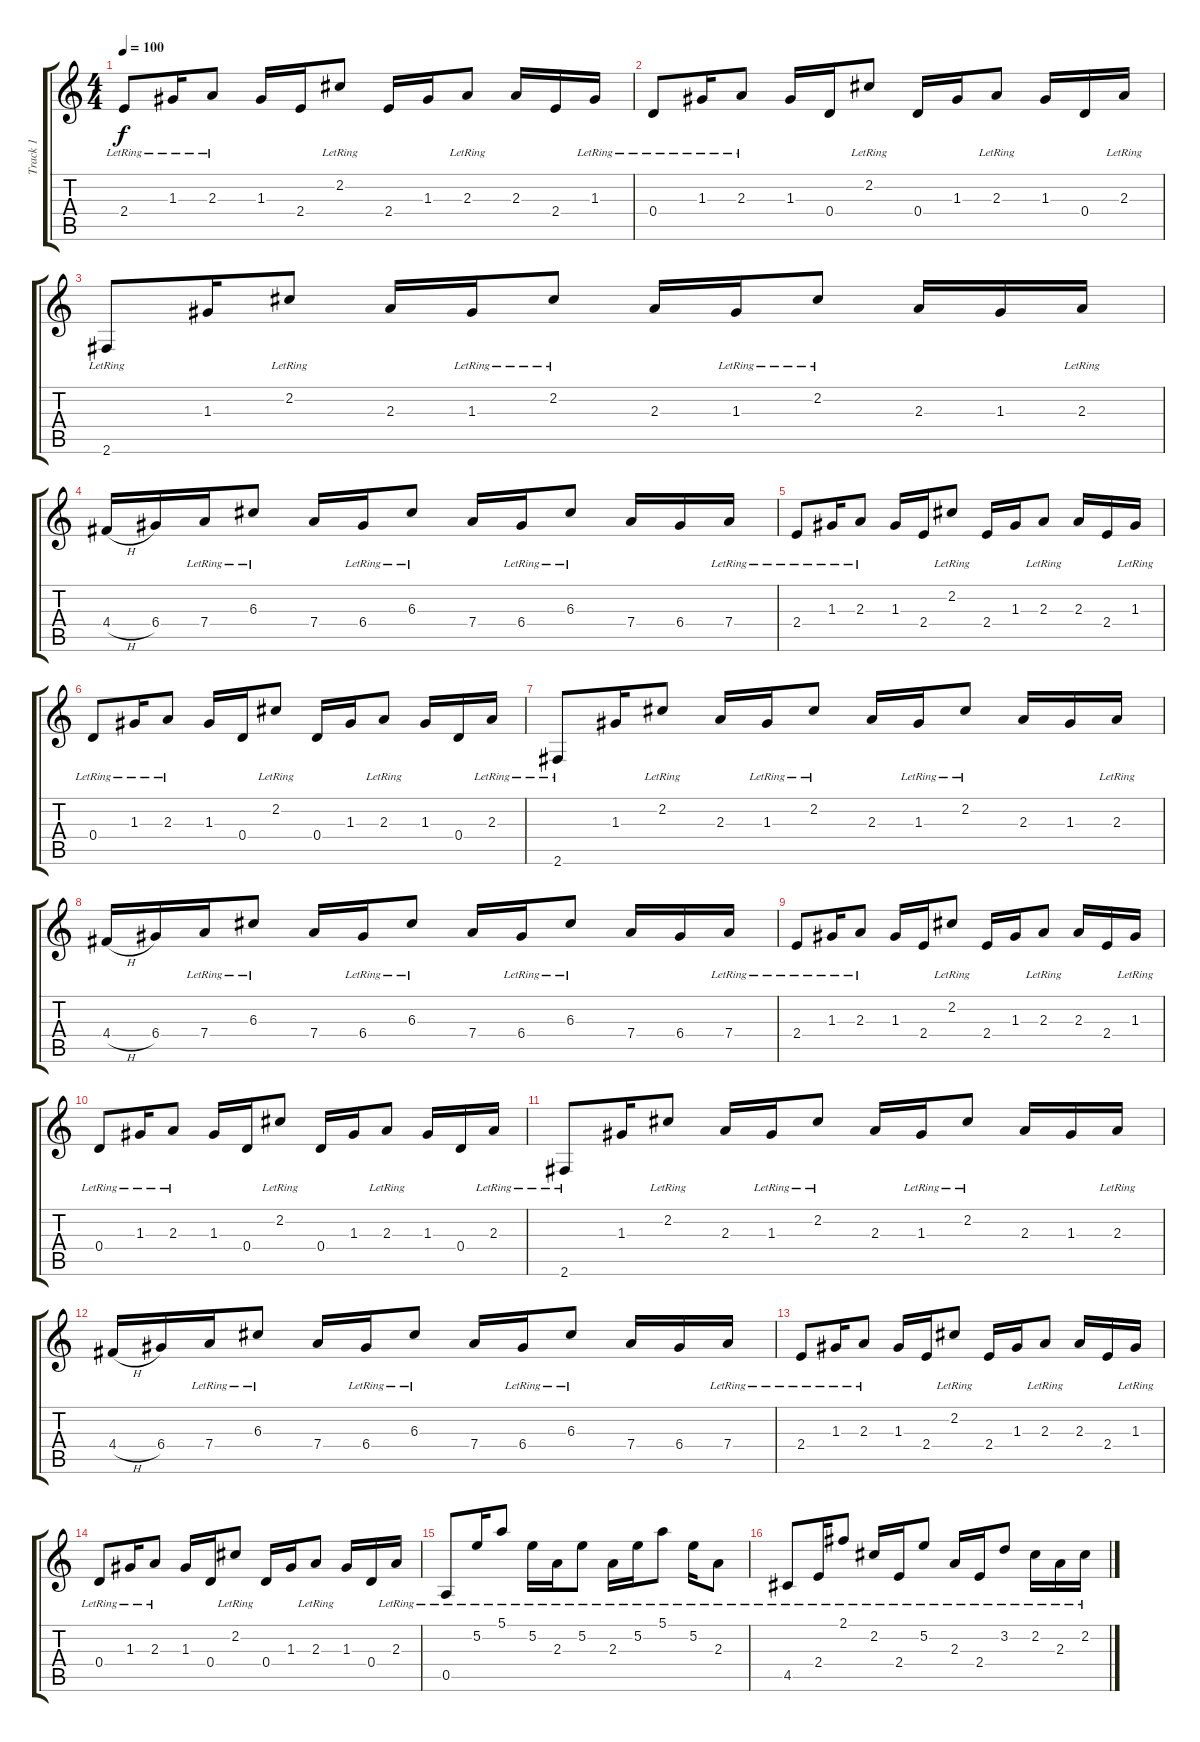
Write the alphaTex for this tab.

\track ("Track 1" "Track 1") {instrument acousticguitarnylon}
\staff {score tabs}
\tuning (E4 B3 G3 D3 A2 E2) {hide}
\ts (4 4)
\tempo 100
\clef g2
\ks c
2.4{lr}.8{dy f} 1.3{lr}.16 2.3{lr}.8 1.3.16 2.4.16 2.2{lr}.8 2.4.16 1.3.16 2.3{lr}.8 2.3.16 2.4.16 1.3{lr}.16 |
0.4{lr}.8 1.3{lr}.16 2.3{lr}.8 1.3.16 0.4.16 2.2{lr}.8 0.4.16 1.3.16 2.3{lr}.8 1.3.16 0.4.16 2.3{lr}.16 |
2.6{lr}.8 1.3.16 2.2{lr}.8 2.3.16 1.3{lr}.16 2.2{lr}.8 2.3.16 1.3{lr}.16 2.2{lr}.8 2.3.16 1.3.16 2.3{lr}.16 |
4.4{h}.16 6.4.16 7.4{lr}.16 6.3{lr}.8 7.4.16 6.4{lr}.16 6.3{lr}.8 7.4.16 6.4{lr}.16 6.3{lr}.8 7.4.16 6.4.16 7.4{lr}.16 |
2.4{lr}.8 1.3{lr}.16 2.3{lr}.8 1.3.16 2.4.16 2.2{lr}.8 2.4.16 1.3.16 2.3{lr}.8 2.3.16 2.4.16 1.3{lr}.16 |
0.4{lr}.8 1.3{lr}.16 2.3{lr}.8 1.3.16 0.4.16 2.2{lr}.8 0.4.16 1.3.16 2.3{lr}.8 1.3.16 0.4.16 2.3{lr}.16 |
2.6{lr}.8 1.3.16 2.2{lr}.8 2.3.16 1.3{lr}.16 2.2{lr}.8 2.3.16 1.3{lr}.16 2.2{lr}.8 2.3.16 1.3.16 2.3{lr}.16 |
4.4{h}.16 6.4.16 7.4{lr}.16 6.3{lr}.8 7.4.16 6.4{lr}.16 6.3{lr}.8 7.4.16 6.4{lr}.16 6.3{lr}.8 7.4.16 6.4.16 7.4{lr}.16 |
2.4{lr}.8 1.3{lr}.16 2.3{lr}.8 1.3.16 2.4.16 2.2{lr}.8 2.4.16 1.3.16 2.3{lr}.8 2.3.16 2.4.16 1.3{lr}.16 |
0.4{lr}.8 1.3{lr}.16 2.3{lr}.8 1.3.16 0.4.16 2.2{lr}.8 0.4.16 1.3.16 2.3{lr}.8 1.3.16 0.4.16 2.3{lr}.16 |
2.6{lr}.8 1.3.16 2.2{lr}.8 2.3.16 1.3{lr}.16 2.2{lr}.8 2.3.16 1.3{lr}.16 2.2{lr}.8 2.3.16 1.3.16 2.3{lr}.16 |
4.4{h}.16 6.4.16 7.4{lr}.16 6.3{lr}.8 7.4.16 6.4{lr}.16 6.3{lr}.8 7.4.16 6.4{lr}.16 6.3{lr}.8 7.4.16 6.4.16 7.4{lr}.16 |
2.4{lr}.8 1.3{lr}.16 2.3{lr}.8 1.3.16 2.4.16 2.2{lr}.8 2.4.16 1.3.16 2.3{lr}.8 2.3.16 2.4.16 1.3{lr}.16 |
0.4{lr}.8 1.3{lr}.16 2.3{lr}.8 1.3.16 0.4.16 2.2{lr}.8 0.4.16 1.3.16 2.3{lr}.8 1.3.16 0.4.16 2.3{lr}.16 |
0.5{lr}.8 5.2{lr}.16 5.1{lr}.8 5.2{lr}.16 2.3{lr}.16 5.2{lr}.8 2.3{lr}.16 5.2{lr}.16 5.1{lr}.8 5.2{lr}.16 2.3{lr}.8 |
4.5{lr}.8 2.4{lr}.16 2.1{lr}.8 2.2{lr}.16 2.4{lr}.16 5.2{lr}.8 2.3{lr}.16 2.4{lr}.16 3.2{lr}.8 2.2{lr}.16 2.3{lr}.16 2.2{lr}.16
